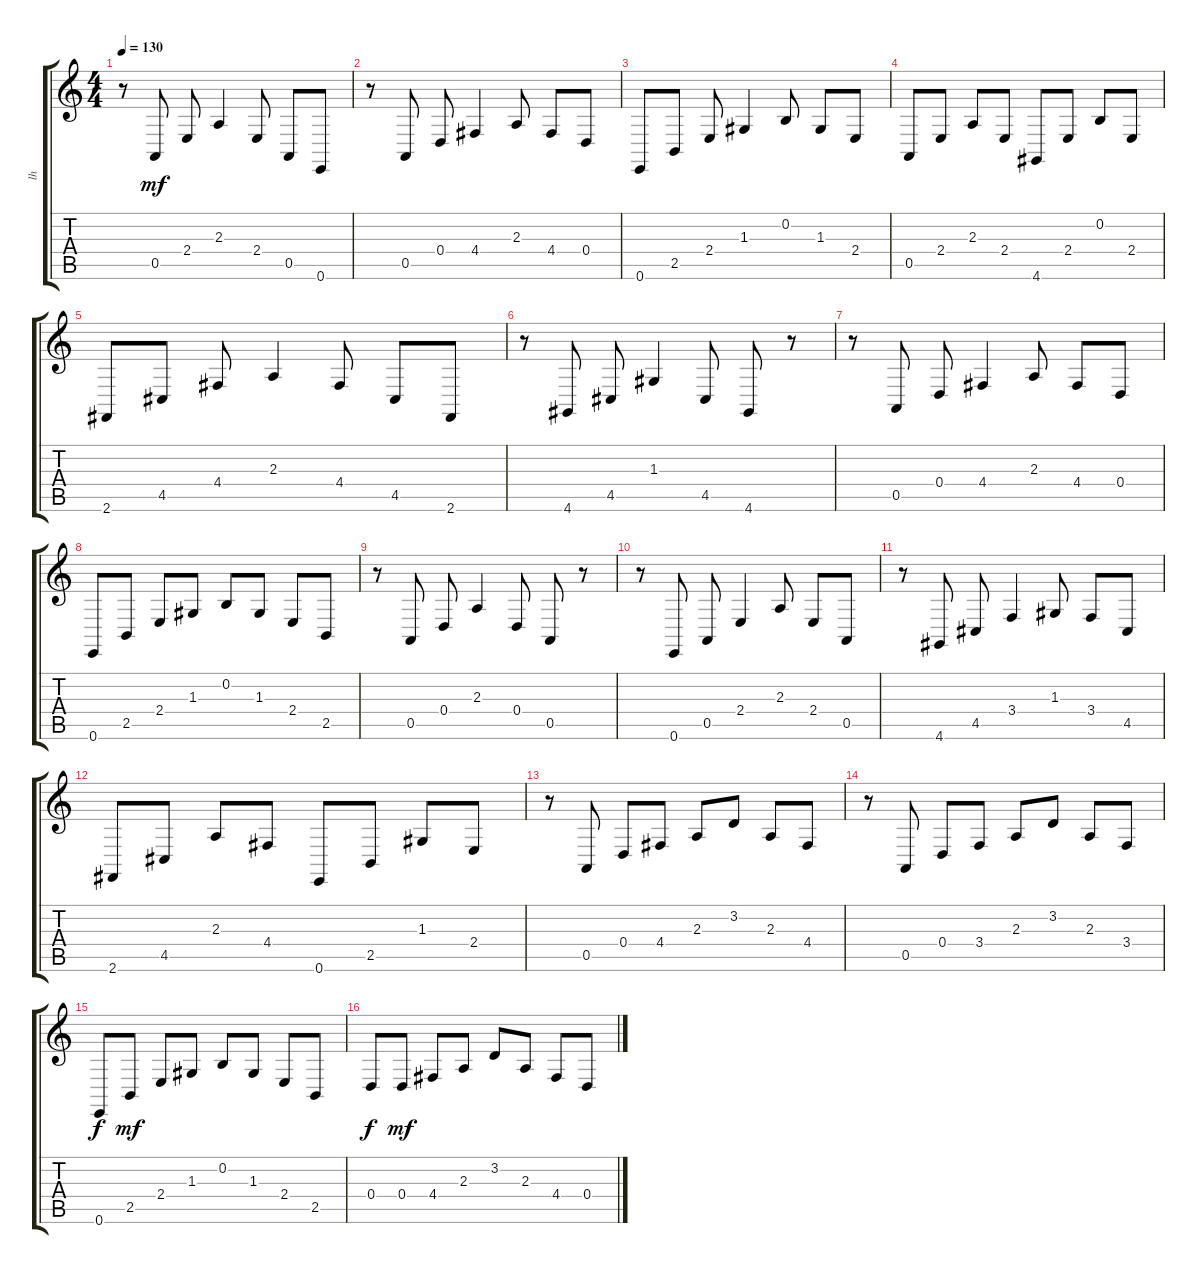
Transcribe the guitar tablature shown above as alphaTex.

\track ("lh" "lh") {instrument acousticgrandpiano}
\staff {score tabs}
\tuning (E4 B3 G3 D3 A2 E2) {hide}
\ts (4 4)
\tempo 130
\clef g2
\ks c
r.8{dy mf} 0.5.8 2.4.8 2.3.4 2.4.8 0.5.8 0.6.8 |
r.8 0.5.8 0.4.8 4.4.4 2.3.8 4.4.8 0.4.8 |
0.6.8 2.5.8 2.4.8 1.3.4 0.2.8 1.3.8 2.4.8 |
0.5.8 2.4.8 2.3.8 2.4.8 4.6.8 2.4.8 0.2.8 2.4.8 |
2.6.8 4.5.8 4.4.8 2.3.4 4.4.8 4.5.8 2.6.8 |
r.8 4.6.8 4.5.8 1.3.4 4.5.8 4.6.8 r.8 |
r.8 0.5.8 0.4.8 4.4.4 2.3.8 4.4.8 0.4.8 |
0.6.8 2.5.8 2.4.8 1.3.8 0.2.8 1.3.8 2.4.8 2.5.8 |
r.8 0.5.8 0.4.8 2.3.4 0.4.8 0.5.8 r.8 |
r.8 0.6.8 0.5.8 2.4.4 2.3.8 2.4.8 0.5.8 |
r.8 4.6.8 4.5.8 3.4.4 1.3.8 3.4.8 4.5.8 |
2.6.8 4.5.8 2.3.8 4.4.8 0.6.8 2.5.8 1.3.8 2.4.8 |
r.8 0.5.8 0.4.8 4.4.8 2.3.8 3.2.8 2.3.8 4.4.8 |
r.8 0.5.8 0.4.8 3.4.8 2.3.8 3.2.8 2.3.8 3.4.8 |
0.6.8{dy f} 2.5.8{dy mf} 2.4.8 1.3.8 0.2.8 1.3.8 2.4.8 2.5.8 |
0.4.8{dy f} 0.4.8{dy mf} 4.4.8 2.3.8 3.2.8 2.3.8 4.4.8 0.4.8
